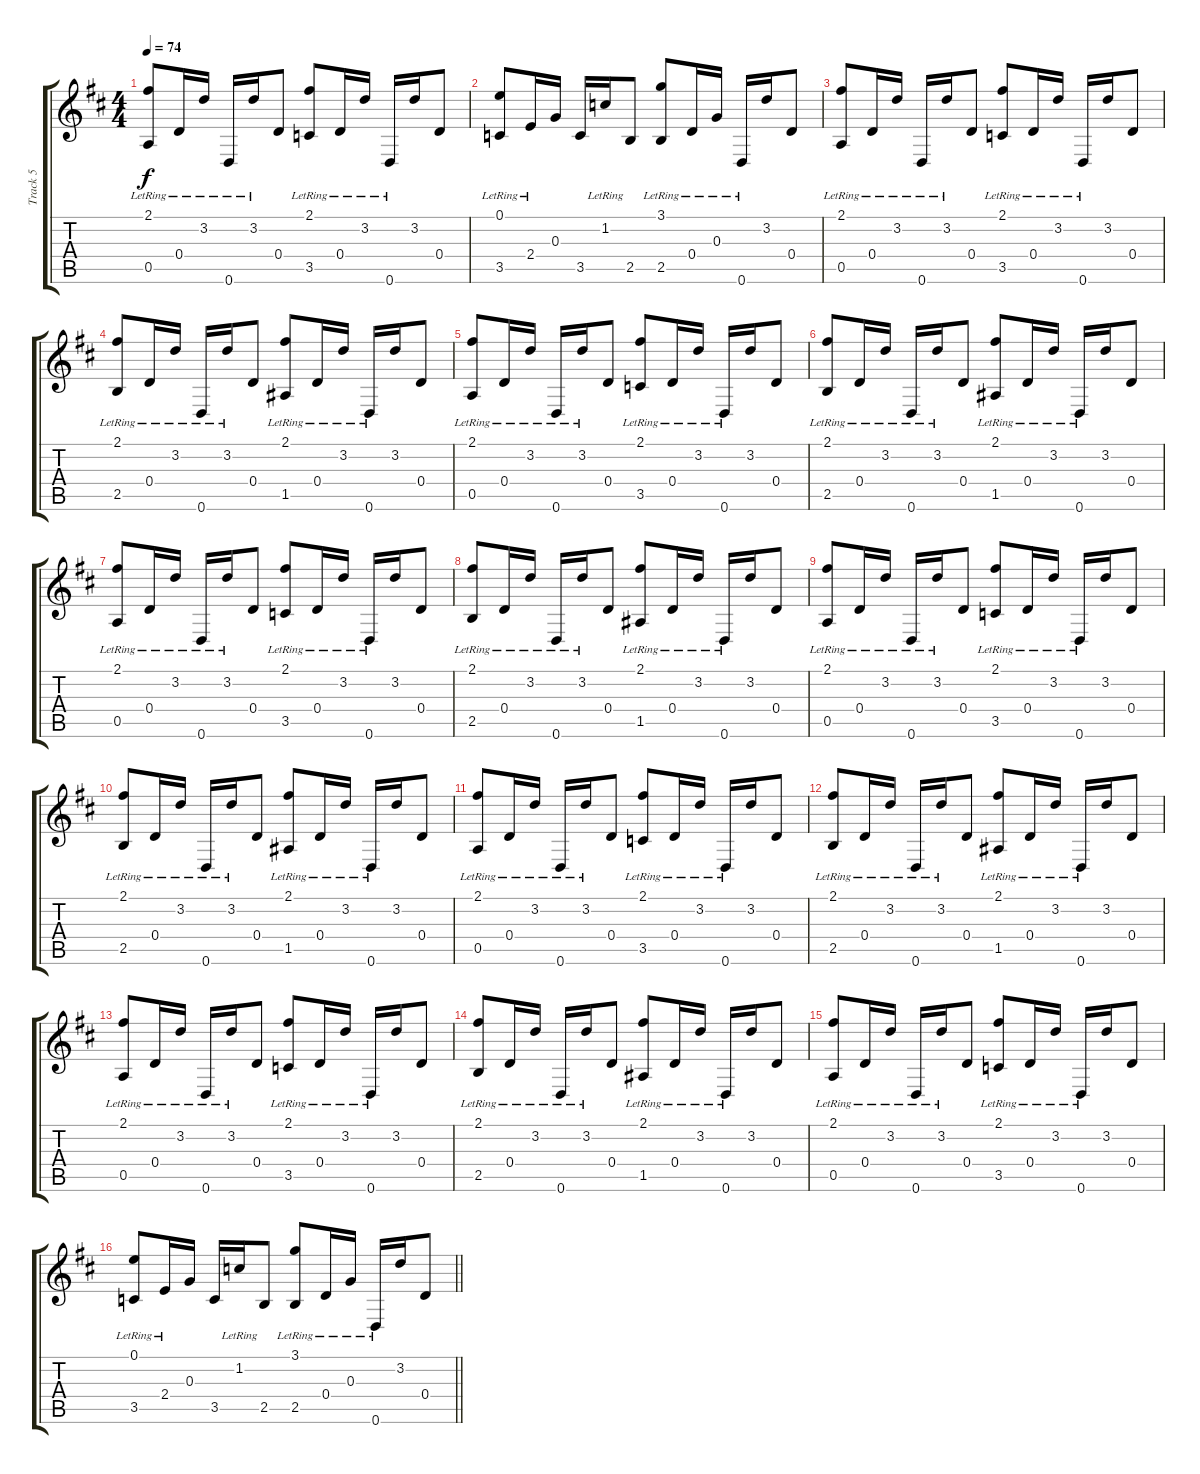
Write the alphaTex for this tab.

\track ("Track 5" "Track 5") {instrument acousticguitarsteel}
\staff {score tabs}
\tuning (E4 B3 G3 D3 A2 D2) {hide}
\ts (4 4)
\tempo 74
\clef g2
\ks d
(2.1{lr} 0.5{lr}).8{dy f} 0.4{lr}.16 3.2{lr}.16 0.6{lr}.16 3.2{lr}.16 0.4.8 (2.1{lr} 3.5{lr}).8 0.4{lr}.16 3.2{lr}.16 0.6{lr}.16 3.2.16 0.4.8 |
(0.1 3.5{lr}).8 2.4{lr}.16 0.3.16 3.5.16 1.2{lr}.16 2.5.8 (3.1{lr} 2.5{lr}).8 0.4{lr}.16 0.3{lr}.16 0.6{lr}.16 3.2.16 0.4.8 |
(2.1{lr} 0.5{lr}).8 0.4{lr}.16 3.2{lr}.16 0.6{lr}.16 3.2{lr}.16 0.4.8 (2.1{lr} 3.5{lr}).8 0.4{lr}.16 3.2{lr}.16 0.6{lr}.16 3.2.16 0.4.8 |
(2.1{lr} 2.5{lr}).8 0.4{lr}.16 3.2{lr}.16 0.6{lr}.16 3.2{lr}.16 0.4.8 (2.1{lr} 1.5{lr}).8 0.4{lr}.16 3.2{lr}.16 0.6{lr}.16 3.2.16 0.4.8 |
(2.1{lr} 0.5{lr}).8 0.4{lr}.16 3.2{lr}.16 0.6{lr}.16 3.2{lr}.16 0.4.8 (2.1{lr} 3.5{lr}).8 0.4{lr}.16 3.2{lr}.16 0.6{lr}.16 3.2.16 0.4.8 |
(2.1{lr} 2.5{lr}).8 0.4{lr}.16 3.2{lr}.16 0.6{lr}.16 3.2{lr}.16 0.4.8 (2.1{lr} 1.5{lr}).8 0.4{lr}.16 3.2{lr}.16 0.6{lr}.16 3.2.16 0.4.8 |
(2.1{lr} 0.5{lr}).8 0.4{lr}.16 3.2{lr}.16 0.6{lr}.16 3.2{lr}.16 0.4.8 (2.1{lr} 3.5{lr}).8 0.4{lr}.16 3.2{lr}.16 0.6{lr}.16 3.2.16 0.4.8 |
(2.1{lr} 2.5{lr}).8 0.4{lr}.16 3.2{lr}.16 0.6{lr}.16 3.2{lr}.16 0.4.8 (2.1{lr} 1.5{lr}).8 0.4{lr}.16 3.2{lr}.16 0.6{lr}.16 3.2.16 0.4.8 |
(2.1{lr} 0.5{lr}).8 0.4{lr}.16 3.2{lr}.16 0.6{lr}.16 3.2{lr}.16 0.4.8 (2.1{lr} 3.5{lr}).8 0.4{lr}.16 3.2{lr}.16 0.6{lr}.16 3.2.16 0.4.8 |
(2.1{lr} 2.5{lr}).8 0.4{lr}.16 3.2{lr}.16 0.6{lr}.16 3.2{lr}.16 0.4.8 (2.1{lr} 1.5{lr}).8 0.4{lr}.16 3.2{lr}.16 0.6{lr}.16 3.2.16 0.4.8 |
(2.1{lr} 0.5{lr}).8 0.4{lr}.16 3.2{lr}.16 0.6{lr}.16 3.2{lr}.16 0.4.8 (2.1{lr} 3.5{lr}).8 0.4{lr}.16 3.2{lr}.16 0.6{lr}.16 3.2.16 0.4.8 |
(2.1{lr} 2.5{lr}).8 0.4{lr}.16 3.2{lr}.16 0.6{lr}.16 3.2{lr}.16 0.4.8 (2.1{lr} 1.5{lr}).8 0.4{lr}.16 3.2{lr}.16 0.6{lr}.16 3.2.16 0.4.8 |
(2.1{lr} 0.5{lr}).8 0.4{lr}.16 3.2{lr}.16 0.6{lr}.16 3.2{lr}.16 0.4.8 (2.1{lr} 3.5{lr}).8 0.4{lr}.16 3.2{lr}.16 0.6{lr}.16 3.2.16 0.4.8 |
(2.1{lr} 2.5{lr}).8 0.4{lr}.16 3.2{lr}.16 0.6{lr}.16 3.2{lr}.16 0.4.8 (2.1{lr} 1.5{lr}).8 0.4{lr}.16 3.2{lr}.16 0.6{lr}.16 3.2.16 0.4.8 |
(2.1{lr} 0.5{lr}).8 0.4{lr}.16 3.2{lr}.16 0.6{lr}.16 3.2{lr}.16 0.4.8 (2.1{lr} 3.5{lr}).8 0.4{lr}.16 3.2{lr}.16 0.6{lr}.16 3.2.16 0.4.8 |
\barLineRight lightlight
(0.1 3.5{lr}).8 2.4{lr}.16 0.3.16 3.5.16 1.2{lr}.16 2.5.8 (3.1{lr} 2.5{lr}).8 0.4{lr}.16 0.3{lr}.16 0.6{lr}.16 3.2.16 0.4.8
